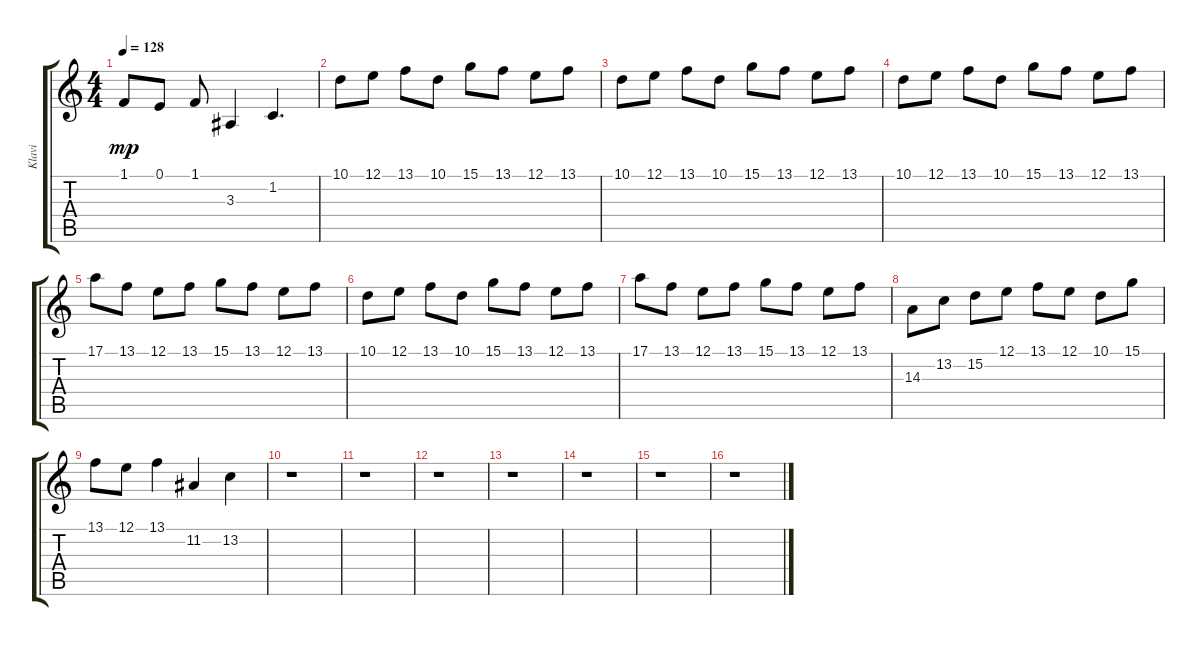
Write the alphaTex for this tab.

\track ("Klavi" "Klavi") {instrument churchorgan}
\staff {score tabs}
\tuning (E4 B3 G3 D3 A2 E2) {hide}
\ts (4 4)
\tempo 128
\clef g2
\ks c
1.1.8{dy mp} 0.1.8 1.1.8 3.3.4 1.2.4{d} |
10.1.8 12.1.8 13.1.8 10.1.8 15.1.8 13.1.8 12.1.8 13.1.8 |
10.1.8 12.1.8 13.1.8 10.1.8 15.1.8 13.1.8 12.1.8 13.1.8 |
10.1.8 12.1.8 13.1.8 10.1.8 15.1.8 13.1.8 12.1.8 13.1.8 |
17.1.8 13.1.8 12.1.8 13.1.8 15.1.8 13.1.8 12.1.8 13.1.8 |
10.1.8 12.1.8 13.1.8 10.1.8 15.1.8 13.1.8 12.1.8 13.1.8 |
17.1.8 13.1.8 12.1.8 13.1.8 15.1.8 13.1.8 12.1.8 13.1.8 |
14.3.8 13.2.8 15.2.8 12.1.8 13.1.8 12.1.8 10.1.8 15.1.8 |
13.1.8 12.1.8 13.1.4 11.2.4 13.2.4 |
r.1 |
r.1 |
r.1 |
r.1 |
r.1 |
r.1 |
r.1
